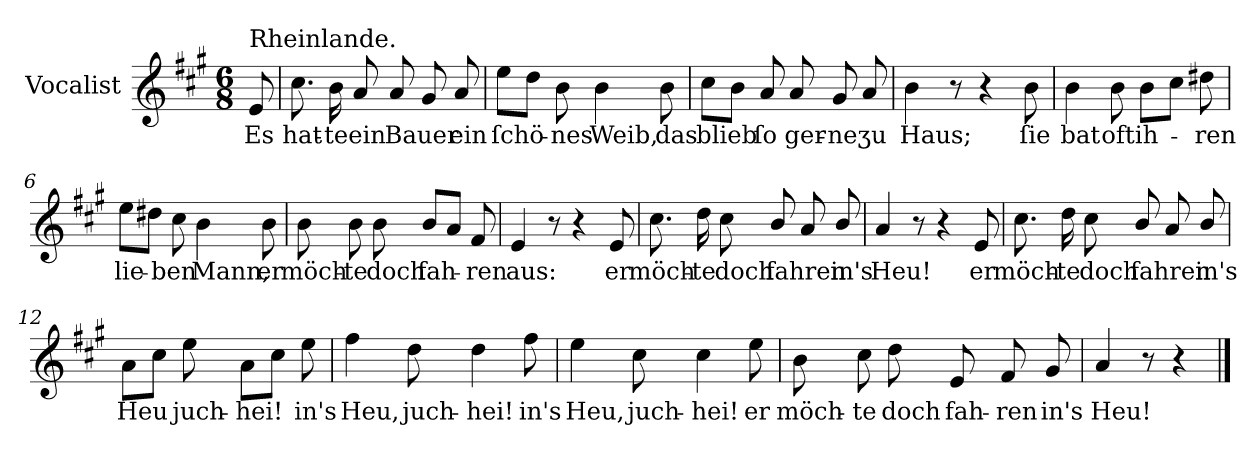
**kern	**text
*part1	*part1
*staff1	*staff1
*I"Vocalist	*
*k[f#c#g#]	*
*A:	*
*M6/8	*
=	=
!LO:TX:a:t=Rheinlande.	!
8e	Es
=1	=1
8.cc#	hat-
16b	-te
8a	ein
8a	Bauer
8g#	.
8a	ein
=2	=2
8eeL	ſchö-
8ddJ	.
8b	-nes
4b	Weib,
8b	das
=3	=3
8cc#L	blieb
8bJ	.
8a	ſo
8a	ger-
8g#	-ne
8a	ʒu
=4	=4
4b	Haus;
8r	.
4r	.
8b	ſie
=5	=5
4b	bat
8b	oft
8bL	ih-
8cc#J	.
8dd#X	-ren
=6	=6
8eeL	lie-
8dd#XJ	.
8cc#	-ben
4b	Mann,
8b	er
=7	=7
8b	möch-
8b	-te
8b	doch
8bL	fah-
8aJ	.
8f#	-ren
=8	=8
4e	aus:
8r	.
4r	.
8e	er
=9	=9
8.cc#	möch-
16dd	-te
8cc#	doch
8b/	fahren
8a	.
8b/	in's
=10	=10
4a	Heu!
8r	.
4r	.
8e	er
=11	=11
8.cc#	möch-
16dd	-te
8cc#	doch
8b/	fahren
8a	.
8b/	in's
=12	=12
8aL	Heu
8cc#J	.
8ee	juch-
8aL	-hei!
8cc#J	.
8ee	in's
=13	=13
4ff#	Heu,
8dd	juch-
4dd	-hei!
8ff#	in's
=14	=14
4ee	Heu,
8cc#	juch-
4cc#	-hei!
8ee	er
=15	=15
8b	möch-
8cc#	-te
8dd	doch
8e	fah-
8f#	-ren
8g#	in's
=16	=16
4a	Heu!
8r	.
4r	.
==	==
*-	*-
